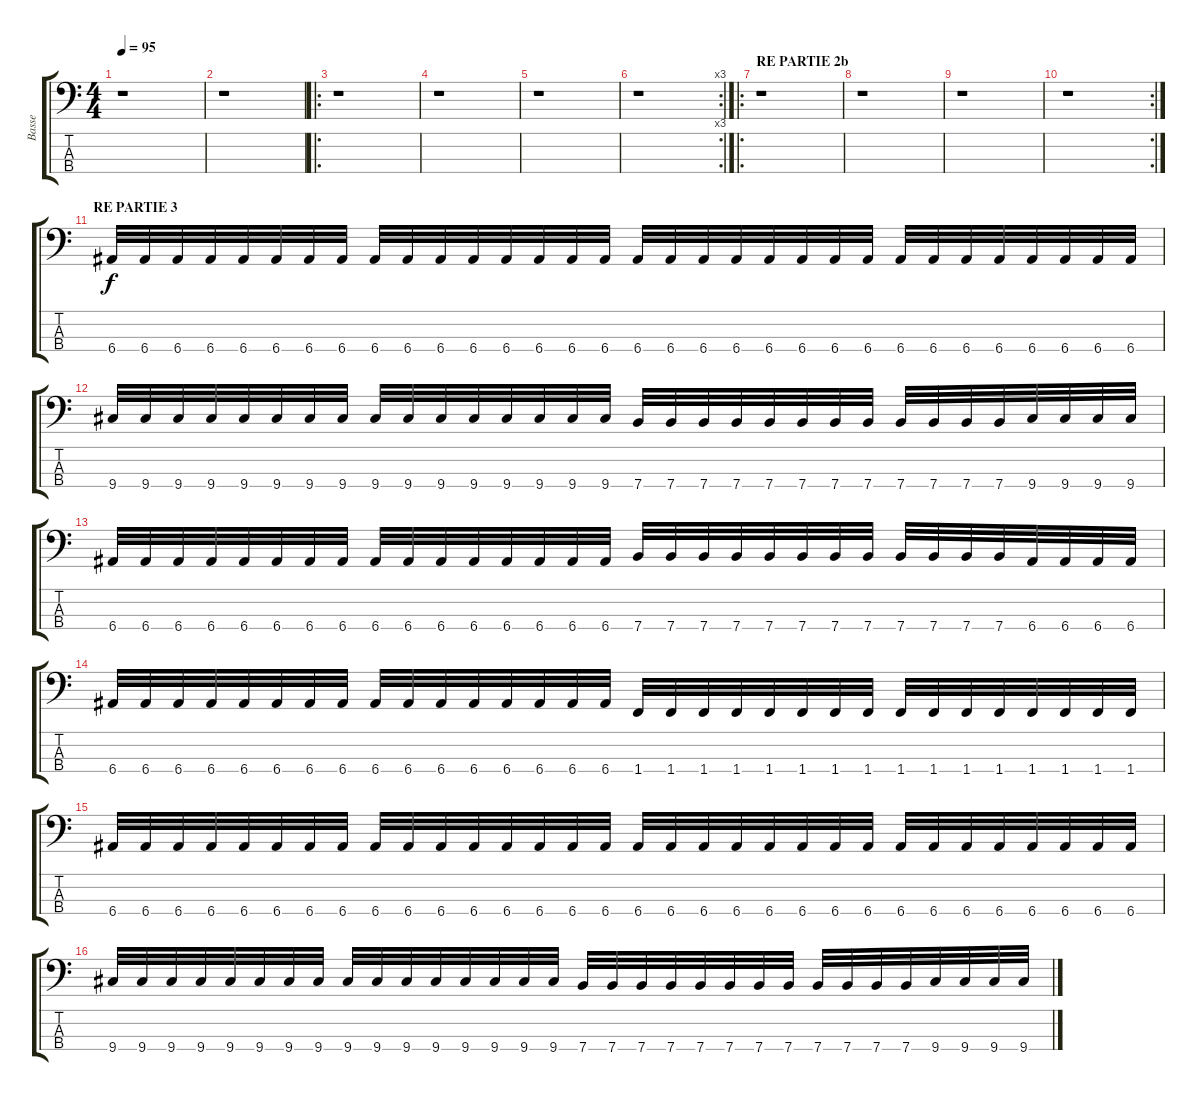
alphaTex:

\track ("Basse" "Basse") {instrument electricbasspick}
\staff {score tabs}
\tuning (G2 D2 A1 E1) {hide}
\ts (4 4)
\tempo 95
\clef f4
\ks c
r.1{dy f} |
r.1 |
\ro
r.1 |
r.1 |
r.1 |
\rc 3
r.1 |
\ro
\section ("" "RE PARTIE 2b")
r.1 |
r.1 |
r.1 |
\rc 2
r.1 |
\section ("" "RE PARTIE 3")
6.4.32 6.4.32 6.4.32 6.4.32 6.4.32 6.4.32 6.4.32 6.4.32 6.4.32 6.4.32 6.4.32 6.4.32 6.4.32 6.4.32 6.4.32 6.4.32 6.4.32 6.4.32 6.4.32 6.4.32 6.4.32 6.4.32 6.4.32 6.4.32 6.4.32 6.4.32 6.4.32 6.4.32 6.4.32 6.4.32 6.4.32 6.4.32 |
9.4.32 9.4.32 9.4.32 9.4.32 9.4.32 9.4.32 9.4.32 9.4.32 9.4.32 9.4.32 9.4.32 9.4.32 9.4.32 9.4.32 9.4.32 9.4.32 7.4.32 7.4.32 7.4.32 7.4.32 7.4.32 7.4.32 7.4.32 7.4.32 7.4.32 7.4.32 7.4.32 7.4.32 9.4.32 9.4.32 9.4.32 9.4.32 |
6.4.32 6.4.32 6.4.32 6.4.32 6.4.32 6.4.32 6.4.32 6.4.32 6.4.32 6.4.32 6.4.32 6.4.32 6.4.32 6.4.32 6.4.32 6.4.32 7.4.32 7.4.32 7.4.32 7.4.32 7.4.32 7.4.32 7.4.32 7.4.32 7.4.32 7.4.32 7.4.32 7.4.32 6.4.32 6.4.32 6.4.32 6.4.32 |
6.4.32 6.4.32 6.4.32 6.4.32 6.4.32 6.4.32 6.4.32 6.4.32 6.4.32 6.4.32 6.4.32 6.4.32 6.4.32 6.4.32 6.4.32 6.4.32 1.4.32 1.4.32 1.4.32 1.4.32 1.4.32 1.4.32 1.4.32 1.4.32 1.4.32 1.4.32 1.4.32 1.4.32 1.4.32 1.4.32 1.4.32 1.4.32 |
6.4.32 6.4.32 6.4.32 6.4.32 6.4.32 6.4.32 6.4.32 6.4.32 6.4.32 6.4.32 6.4.32 6.4.32 6.4.32 6.4.32 6.4.32 6.4.32 6.4.32 6.4.32 6.4.32 6.4.32 6.4.32 6.4.32 6.4.32 6.4.32 6.4.32 6.4.32 6.4.32 6.4.32 6.4.32 6.4.32 6.4.32 6.4.32 |
9.4.32 9.4.32 9.4.32 9.4.32 9.4.32 9.4.32 9.4.32 9.4.32 9.4.32 9.4.32 9.4.32 9.4.32 9.4.32 9.4.32 9.4.32 9.4.32 7.4.32 7.4.32 7.4.32 7.4.32 7.4.32 7.4.32 7.4.32 7.4.32 7.4.32 7.4.32 7.4.32 7.4.32 9.4.32 9.4.32 9.4.32 9.4.32
